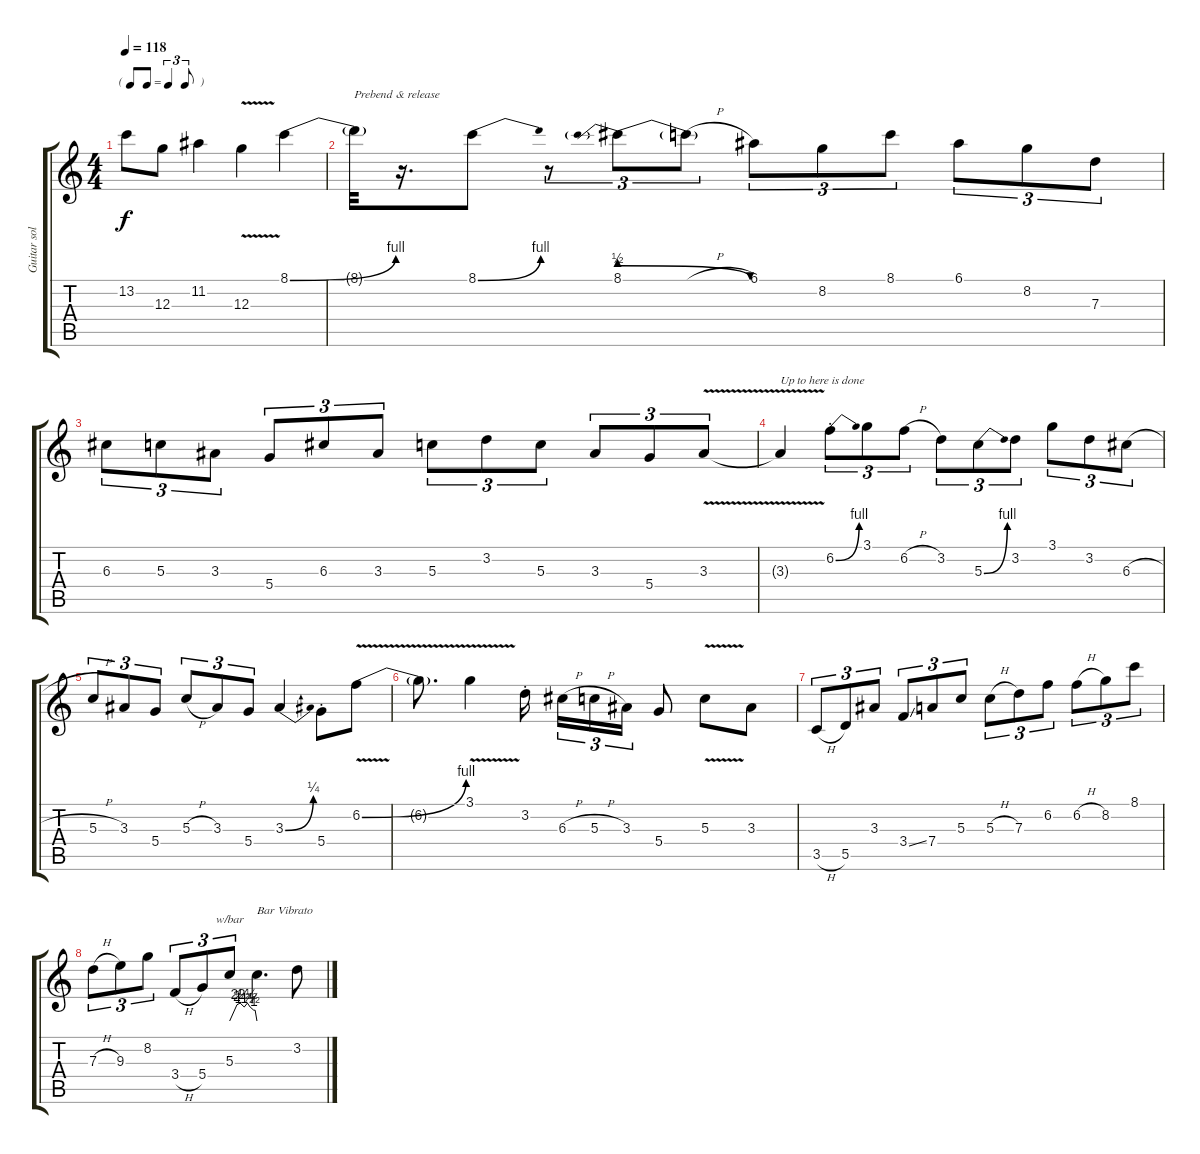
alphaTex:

\track ("Guitar solo" "Guitar sol") {instrument overdrivenguitar}
\staff {score tabs}
\tuning (E4 B3 G3 D3 A2 E2) {hide}
\ts (4 4)
\tf triplet8th
\tempo 118
\clef g2
\ks c
13.2.8{dy f} 12.3.8 11.2.4 12.3{v}.4 8.1{be (bend 0 0 60 4)}.4 |
8.1{t}.32{txt "Prebend & release"} r.16{d} 8.1{be (bend 0 0 60 4)}.8 r.8{tu (3 2)} 8.1{be (prebendrelease 0 2 60 0)}.8{tu (3 2)} 8.1{h t}.8{tu (3 2)} 6.1.8{tu (3 2)} 8.2.8{tu (3 2)} 8.1.8{tu (3 2)} 6.1.8{tu (3 2)} 8.2.8{tu (3 2)} 7.3.8{tu (3 2)} |
6.3.8{tu (3 2)} 5.3.8{tu (3 2)} 3.3.8{tu (3 2)} 5.4.8{tu (3 2)} 6.3.8{tu (3 2)} 3.3.8{tu (3 2)} 5.3.8{tu (3 2)} 3.2.8{tu (3 2)} 5.3.8{tu (3 2)} 3.3.8{tu (3 2)} 5.4.8{tu (3 2)} 3.3{v}.8{tu (3 2)} |
3.3{t}.4{txt "Up to here is done"} 6.2{be (bend 0 0 60 4) st}.8{tu (3 2)} 3.1.8{tu (3 2)} 6.2{h}.8{tu (3 2)} 3.2.8{tu (3 2)} 5.3{be (bend 0 0 60 4)}.8{tu (3 2)} 3.2.8{tu (3 2)} 3.1.8{tu (3 2)} 3.2.8{tu (3 2)} 6.3{h}.8{tu (3 2)} |
5.3{h}.8{tu (3 2)} 3.3.8{tu (3 2)} 5.4.8{tu (3 2)} 5.3{h}.8{tu (3 2)} 3.3.8{tu (3 2)} 5.4.8{tu (3 2)} 3.3{be (bend 0 0 60 1)}.4 5.4{st}.8 6.2{be (bend 0 0 60 4) v}.8 |
6.2{t}.8{d} 3.1{v}.4 3.2{st}.16 6.3{h}.16{tu (3 2)} 5.3{h}.16{tu (3 2)} 3.3.16{tu (3 2)} 5.4.8 5.3{v}.8 3.3.8 |
3.5{h}.8{tu (3 2)} 5.5.8{tu (3 2)} 3.3.8{tu (3 2)} 3.4{ss}.8{tu (3 2)} 7.4.8{tu (3 2)} 5.3.8{tu (3 2)} 5.3{h}.8{tu (3 2)} 7.3.8{tu (3 2)} 6.2.8{tu (3 2)} 6.2{h}.8{tu (3 2)} 8.2.8{tu (3 2)} 8.1.8{tu (3 2)} |
7.3{h}.8{tu (3 2)} 9.3.8{tu (3 2)} 8.2.8{tu (3 2)} 3.4{h}.8{tu (3 2)} 5.4.8{tu (3 2)} 5.3.8{tu (3 2) tbe (custom default 0 0 16 8 23 10 32 6 39 10 45 6 53 4 56 4 60 0)} 5.3{t}.4{d txt "Bar Vibrato"} 3.2.8
